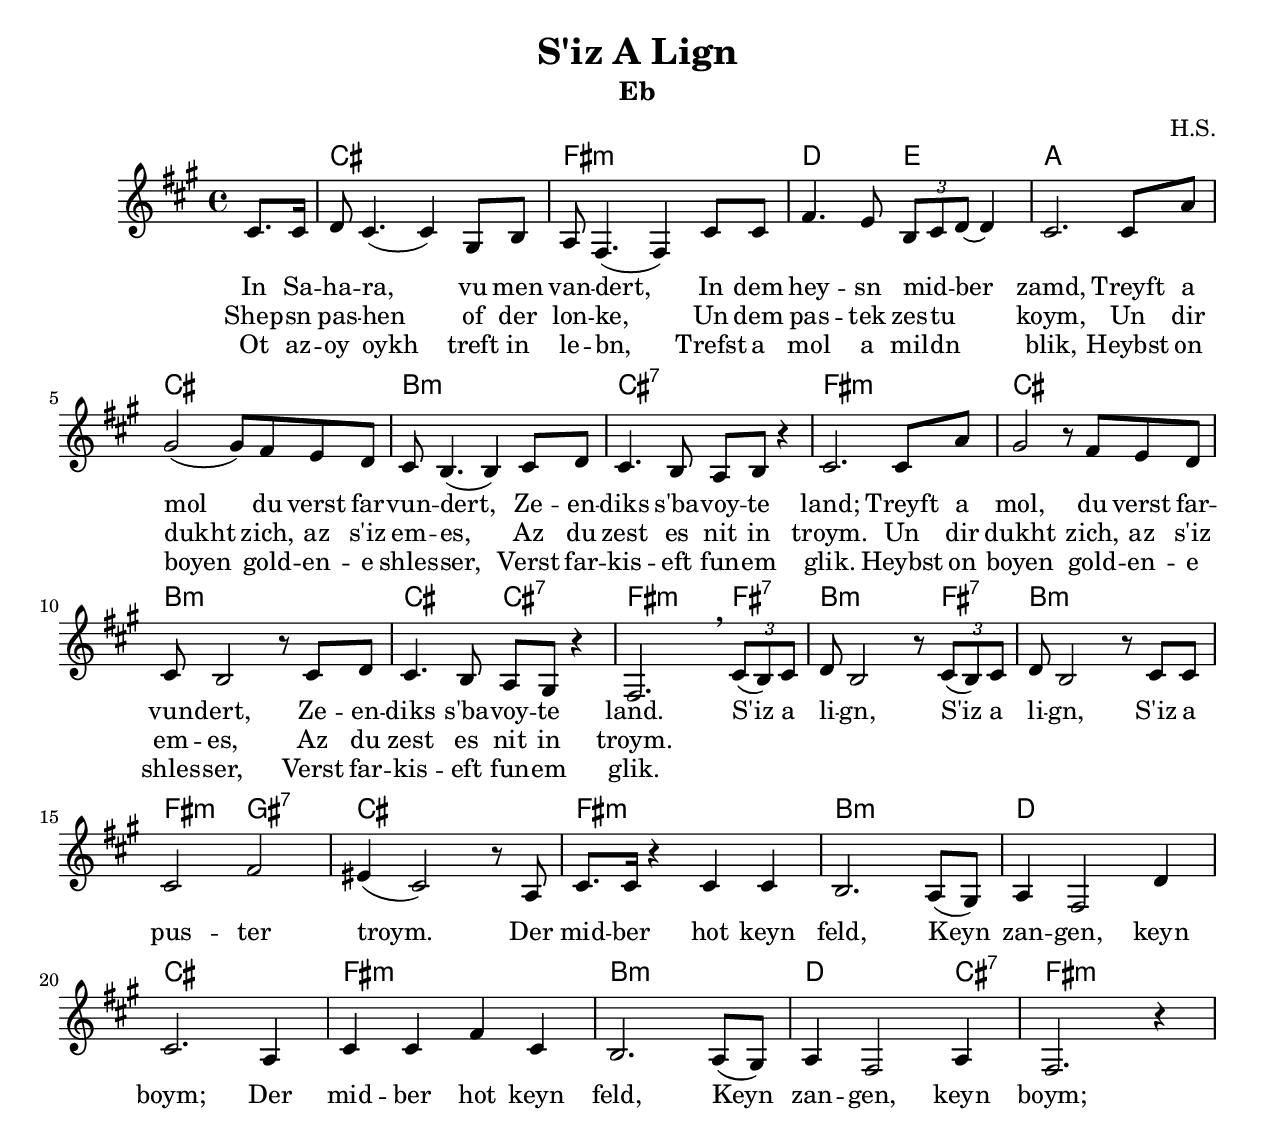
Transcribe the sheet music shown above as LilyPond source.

\version "2.18.0"
\include "english.ly"
\pointAndClickOff
\paper{
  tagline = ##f
  print-all-headers = ##t
  #(set-paper-size "letter")
}
date = #(strftime "%d-%m-%Y" (localtime (current-time)))

%\markup{ \italic{ " Updated " \date  }  }

%\markup{ Got something to say? }

global = {
  \clef treble
  \key a \minor
  \time 4/4
  \set Score.markFormatter = #format-mark-box-alphabet
}

%#################################### Melody ########################
melody = \relative c {
  \global
  \partial 16*4 e8. e16   %lead in notes
  f8 e4. (e4) b8 d
  c8 a4. (a4) e'8 e|
  % \time 3/4 a4. g8 \tuplet 3/2{d8(e) f}|
  a4. g8 \tuplet 3/2 {d8 e f~} f4|
  e2. e8 c' |

  b2(b8) a8 g f|
  e8 d4. (d4) e8 f
  e4. d8 c d r4|
  e2. e8 c'

  b2 r8 a8 g f|
  e8 d2 r8 e8 f
  e4. d8 c b r4
  a2. \breathe \tuplet 3/2{e'8(d) e}|

  f8 d2 r8 \tuplet 3/2 {e8(d) e}| %d4 in book
  f8 d2 r8 e8 e|
  e2 a
  gs4 (e2) r8 c8

  e8. e16 r4 e4 e
  d2. c8(b)|
  c4 a2 f'4|
  e2. c4

  e4 e  a4 e
  d2. c8(b)
  c4 a2 c4
  a2. r4

  %\alternative { { }{ } }


  % \alternative { { }{ } }

}
%################################# Lyrics #####################
\addlyrics{

  In Sa -- ha -- ra, vu men van -- dert,
  In dem hey -- sn mid _ -- ber  zamd,
  Treyft a mol du verst far -- vun -- dert,
  Ze -- en -- diks s'ba -- voy -- te land;
  Treyft a mol, du verst far -- vun -- dert,
  Ze -- en -- diks s'ba -- voy -- te land.

  S'iz a li -- gn,
  S'iz a li -- gn,
  S'iz a pus -- ter troym.
  Der mid -- ber hot keyn feld,
  Keyn zan -- gen, keyn boym;
  Der mid -- ber hot keyn feld,
  Keyn zan -- gen, keyn boym;

}
\addlyrics {
  Shep -- sn pas -- hen of der lon -- ke,
  Un dem pas -- tek zes -- tu _ koym,
  Un dir dukht zich, az s'iz em -- es,
  Az du zest es nit in troym.
  Un dir dukht zich, az s'iz em -- es,
  Az du zest es nit in troym.
}

\addlyrics {
  Ot az -- oy oykh treft in le -- bn,
  Trefst a mol a mil -- dn _ blik,
  Heybst on boyen gold -- en -- e shles -- ser,
  Verst far -- kis -- eft fun -- em glik.
  Heybst on boyen gold -- en -- e shles -- ser,
  Verst far -- kis -- eft fun -- em glik.
}
%{
  \addlyrics {
  In Sa -- ha -- ra, where men wan --  der
  In the burn -- ing des -- ert sand.
  In a whi -- le they might won -- der,
  Is this not a fer -- tile land?
  In a whi -- le one might won -- der,
  Is this not a fer -- tile land?

  But it's a lie,
  It's just a lie,
  Just an em -- pty dream.
  No feilds in the des -- ert
  No corn, nor any trees.
  No feilds in the des -- ert
  No corn, nor any trees.
  }
%}
%################################# Chords #######################
harmonies = \chordmode {
  \skip 8*2
  e4*4
  a4*4:m
  f4*2
  g4*2
  c4*4
  %a4*3:m
  e4*4
  d4*4:m
  e4*4:7
  %a4*6:m
  a4*4:m
  e4*4
  % change above
  d4*4:m
  e4*2
  e4*2:7
  a2:m
  s4
  a4:7
  d4*3:m
  a4:7
  d4*4:m
  a4*2:m
  b2:7
  e4*4
  a4*4:m
  d4*4:m
  f4*4
  e4*4
  a4*4:m
  d4*4:m
  f4*3
  %new chord last time only
  e4:7
  a4*3:m
}

\score {\transpose c a
  <<
    \new ChordNames {
      \set chordChanges = ##f
      \harmonies
    }
    \new Staff
    \melody
  >>
  \header{
    title= "S'iz A Lign"
    subtitle=""
    composer= ""
    instrument = "Eb"
    arranger= "H.S."
  }
  \layout{indent = 1.0\cm}
  \midi {
    \tempo 4 = 120

    % \midi { }
  }
}

% more verses:
%{

\markup{}
\markup {
  \fontsize #2
  \fill-line {
    \hspace #0.1 % distance from left margin
    \column {
      \line { ""
              \column {
                "\n"
                "Shepsn pashen of der lonke"
                "Un dem pastek zestu koym:"
                "Un dir dukht zich, az s'iz emes,"
                "Az du zest es nit in troym."
              }
      }
      \hspace #0.2 % vertical distance between verses
      \line { ""
              \column {
                "\n"
                "Ot azoy oykh treft in lebn"
                "Trefst a mol a mildn blik,"
                "Heybst on boyen goldene shlesser,"
                "Verst farkiseft funem glik"
              }
      }
    }
    \hspace #0.1  % horiz. distance between columns
    \column {
      \line { ""
              \column {
                "\n"
                "Sheep graze in the meadow"
                "And the shepard can be seen"
                "And it seems really true"
                "That this is not a dream"
              }
      }
      \hspace #0.2 % distance between verses
      \line { ""
              \column {
                "\n"
                "Sometimes it will happen"
                "From a small glance"
                "You build a golden castle?"
                ""
              }
      }
    }
    \hspace #0.1 % distance to right margin
  }
}

%}